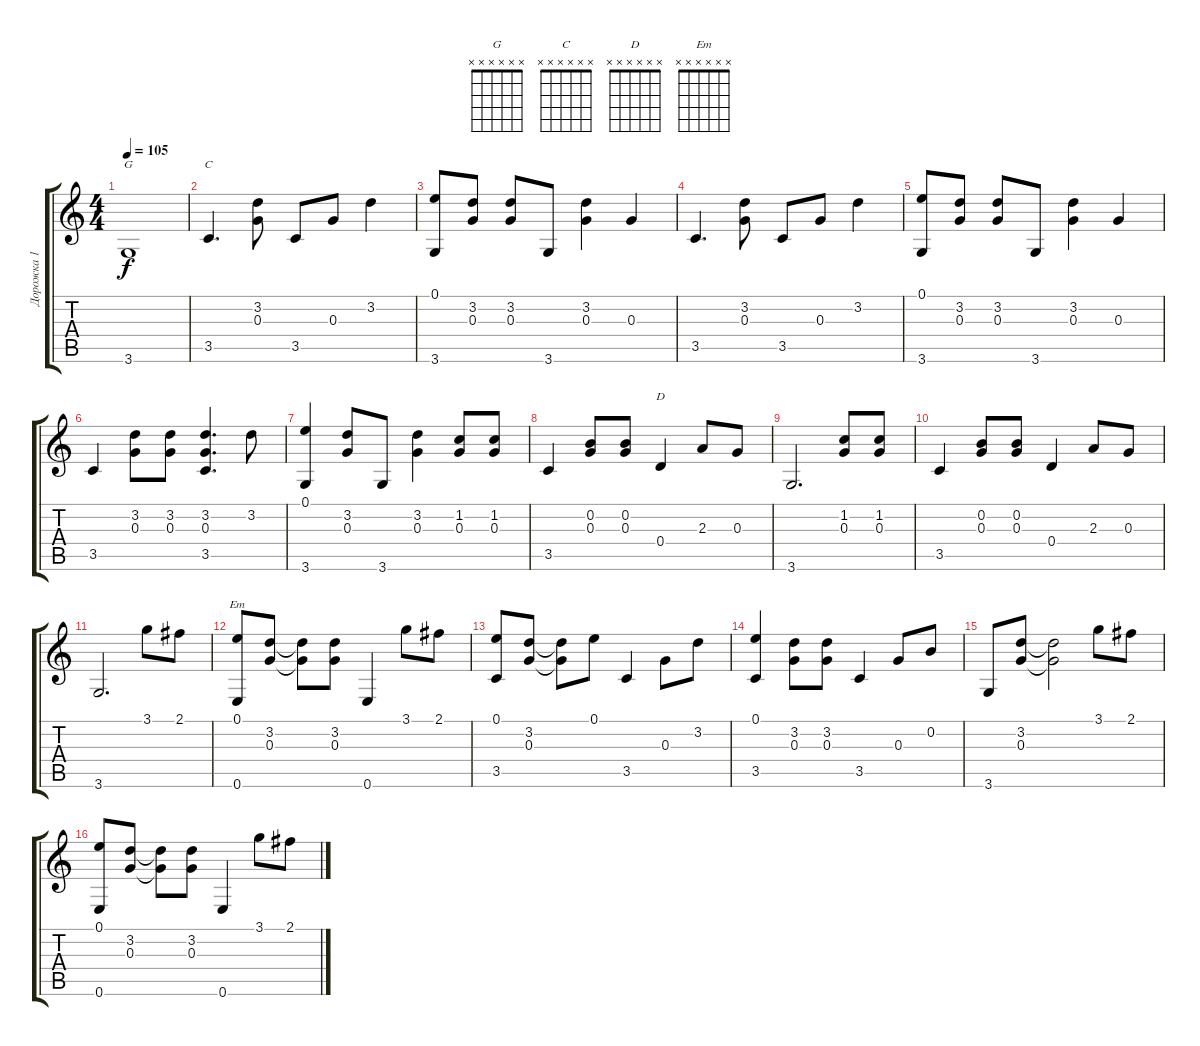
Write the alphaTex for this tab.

\track ("Дорожка 1" "Дорожка 1") {instrument acousticguitarsteel}
\staff {score tabs}
\tuning (E4 B3 G3 D3 A2 E2) {hide}
\chord ("G" x x x x x x)
\chord ("C" x x x x x x)
\chord ("D" x x x x x x)
\chord ("Em" x x x x x x)
\ts (4 4)
\tempo 105
\clef g2
\ks c
3.6.1{ch "G" dy f} |
3.5.4{d ch "C"} (3.2 0.3).8 3.5.8 0.3.8 3.2.4 |
(0.1 3.6).8 (3.2 0.3).8 (3.2 0.3).8 3.6.8 (3.2 0.3).4 0.3.4 |
3.5.4{d} (3.2 0.3).8 3.5.8 0.3.8 3.2.4 |
(0.1 3.6).8 (3.2 0.3).8 (3.2 0.3).8 3.6.8 (3.2 0.3).4 0.3.4 |
3.5.4 (3.2 0.3).8 (3.2 0.3).8 (3.2 0.3 3.5).4{d} 3.2.8 |
(0.1 3.6).4 (3.2 0.3).8 3.6.8 (3.2 0.3).4 (1.2 0.3).8 (1.2 0.3).8 |
3.5.4 (0.2 0.3).8 (0.2 0.3).8 0.4.4{ch "D"} 2.3.8 0.3.8 |
3.6.2{d} (1.2 0.3).8 (1.2 0.3).8 |
3.5.4 (0.2 0.3).8 (0.2 0.3).8 0.4.4 2.3.8 0.3.8 |
3.6.2{d} 3.1.8 2.1.8 |
(0.1 0.6).8{ch "Em"} (3.2 0.3).8 (3.2{t} 0.3{t}).8 (3.2 0.3).8 0.6.4 3.1.8 2.1.8 |
(0.1 3.5).8 (3.2 0.3).8 (3.2{t} 0.3{t}).8 0.1.8 3.5.4 0.3.8 3.2.8 |
(0.1 3.5).4 (3.2 0.3).8 (3.2 0.3).8 3.5.4 0.3.8 0.2.8 |
3.6.8 (3.2 0.3).8 (3.2{t} 0.3{t}).2 3.1.8 2.1.8 |
(0.1 0.6).8 (3.2 0.3).8 (3.2{t} 0.3{t}).8 (3.2 0.3).8 0.6.4 3.1.8 2.1.8
